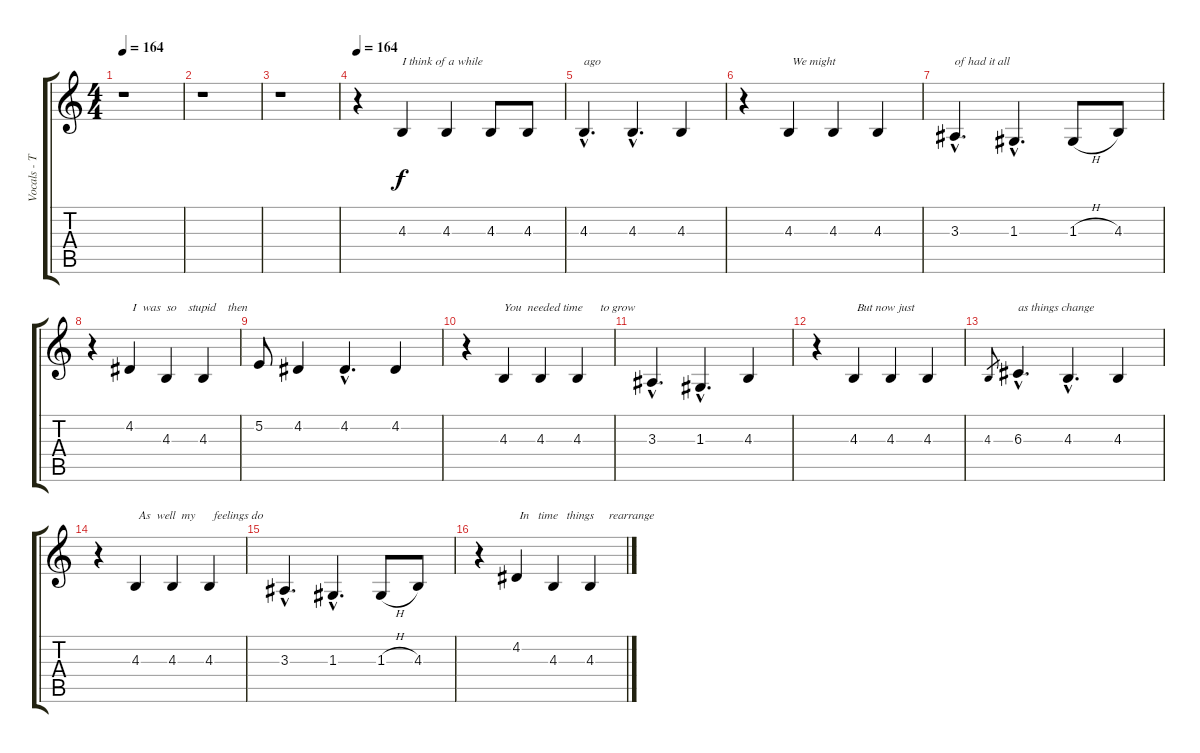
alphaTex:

\track ("Vocals - Tom " "Vocals - T") {instrument tenorsax}
\staff {score tabs}
\tuning (E4 B3 G3 D3 A2 E2) {hide}
\ts (4 4)
\tempo 164
\clef g2
\ks c
r.1{dy f} |
r.1 |
r.1 |
\tempo 164
r.4 4.3.4{txt "I think of a while "} 4.3.4 4.3.8 4.3.8 |
4.3{hac}.4{d txt "ago"} 4.3{hac}.4{d} 4.3.4 |
r.4 4.3.4{txt " We might "} 4.3.4 4.3.4 |
3.3{hac}.4{d txt "of had it all"} 1.3{hac}.4{d} 1.3{h}.8 4.3.8 |
r.4 4.2.4{txt " I  was  so    stupid    then"} 4.3.4 4.3.4 |
5.2.8 4.2.4 4.2{hac}.4{d} 4.2.4 |
r.4 4.3.4{txt "You  needed time      to grow"} 4.3.4 4.3.4 |
3.3{hac}.4{d} 1.3{hac}.4{d} 4.3.4 |
r.4 4.3.4{txt " But now just "} 4.3.4 4.3.4 |
4.3.8{gr} 6.3{hac}.4{d txt "as things change"} 4.3{hac}.4{d} 4.3.4 |
r.4 4.3.4{txt " As  well  my      feelings do"} 4.3.4 4.3.4 |
3.3{hac}.4{d} 1.3{hac}.4{d} 1.3{h}.8 4.3.8 |
r.4 4.2.4{txt " In   time   things     rearrange"} 4.3.4 4.3.4
